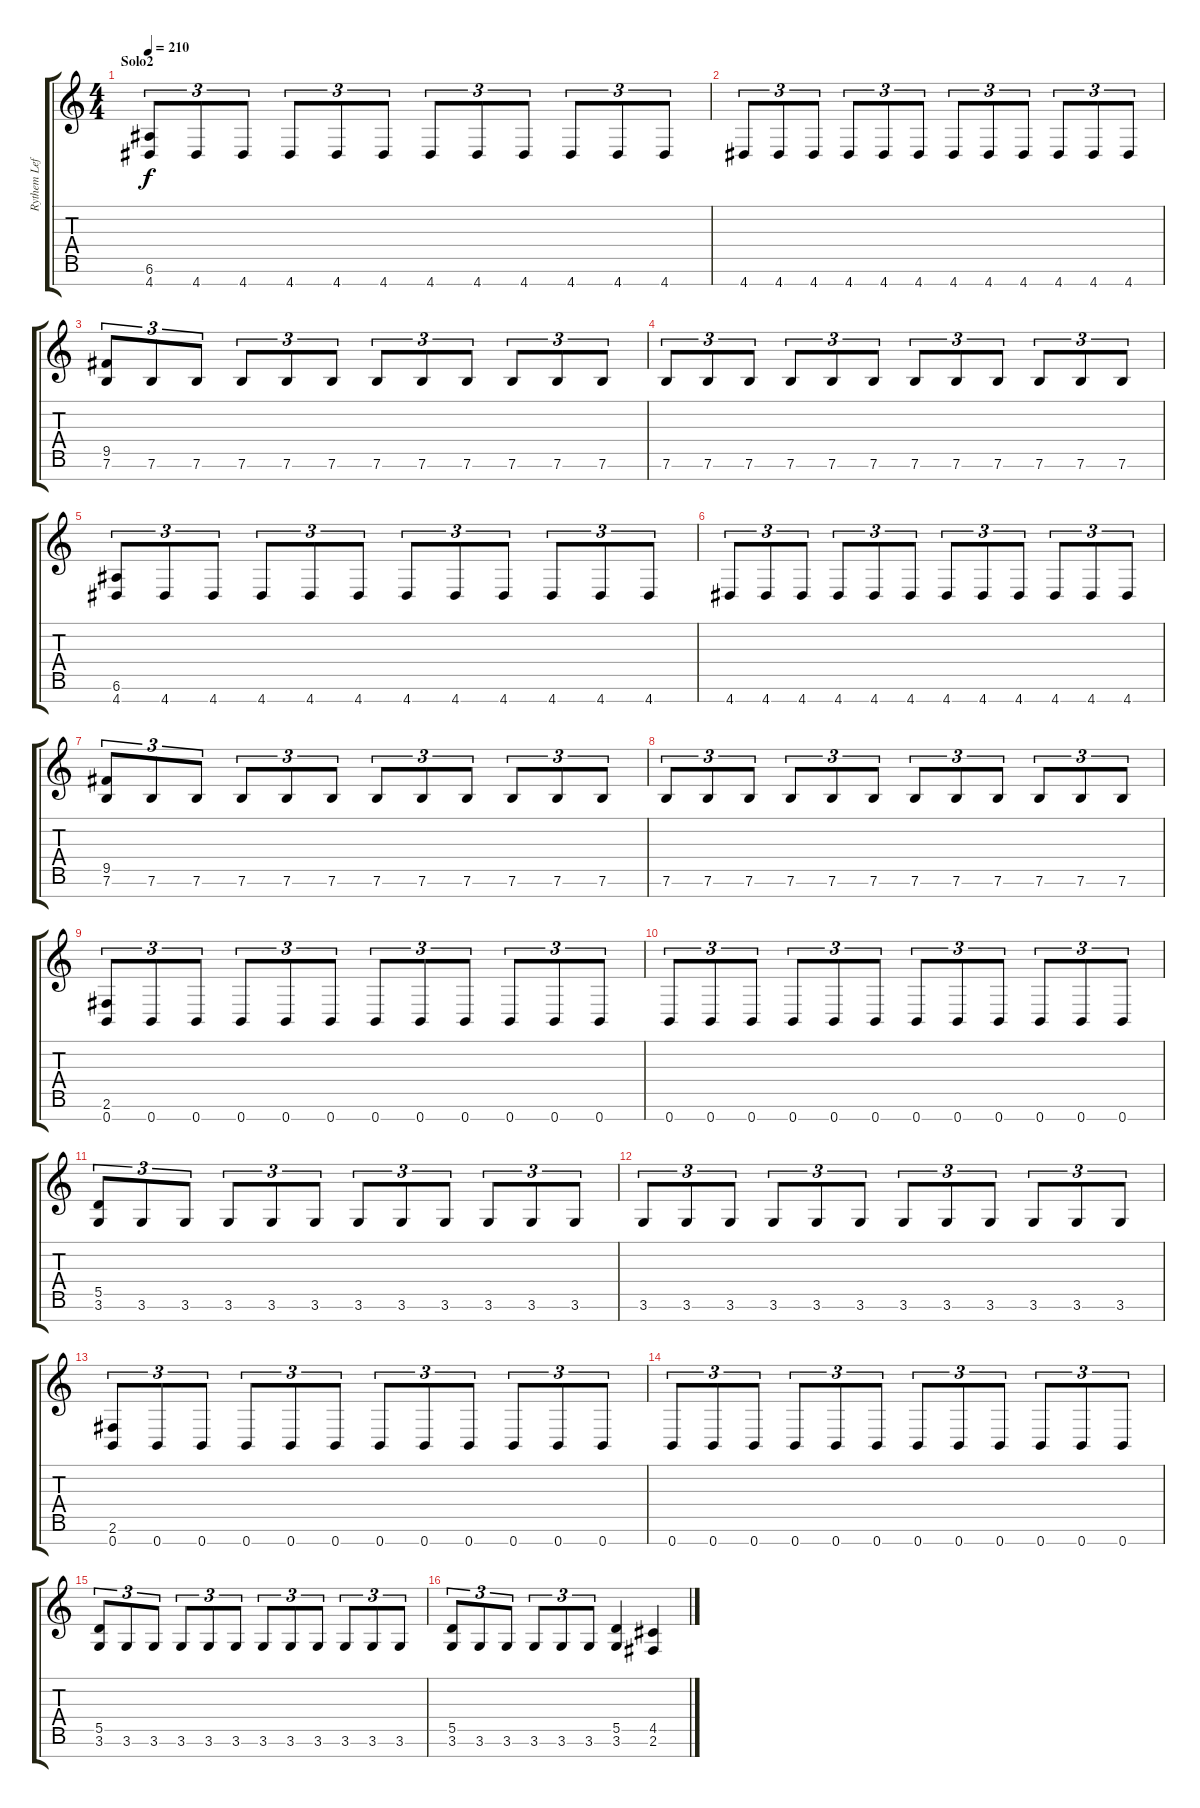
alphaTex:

\track ("Rythem Left" "Rythem Lef") {instrument distortionguitar}
\staff {score tabs}
\tuning (E4 B3 G3 D3 A2 E2 B1) {hide}
\ts (4 4)
\section ("" "Solo2")
\tempo 210
\clef g2
\ks c
(6.6 4.7).8{tu (3 2) dy f} 4.7.8{tu (3 2)} 4.7.8{tu (3 2)} 4.7.8{tu (3 2)} 4.7.8{tu (3 2)} 4.7.8{tu (3 2)} 4.7.8{tu (3 2)} 4.7.8{tu (3 2)} 4.7.8{tu (3 2)} 4.7.8{tu (3 2)} 4.7.8{tu (3 2)} 4.7.8{tu (3 2)} |
4.7.8{tu (3 2)} 4.7.8{tu (3 2)} 4.7.8{tu (3 2)} 4.7.8{tu (3 2)} 4.7.8{tu (3 2)} 4.7.8{tu (3 2)} 4.7.8{tu (3 2)} 4.7.8{tu (3 2)} 4.7.8{tu (3 2)} 4.7.8{tu (3 2)} 4.7.8{tu (3 2)} 4.7.8{tu (3 2)} |
(9.5 7.6).8{tu (3 2)} 7.6.8{tu (3 2)} 7.6.8{tu (3 2)} 7.6.8{tu (3 2)} 7.6.8{tu (3 2)} 7.6.8{tu (3 2)} 7.6.8{tu (3 2)} 7.6.8{tu (3 2)} 7.6.8{tu (3 2)} 7.6.8{tu (3 2)} 7.6.8{tu (3 2)} 7.6.8{tu (3 2)} |
7.6.8{tu (3 2)} 7.6.8{tu (3 2)} 7.6.8{tu (3 2)} 7.6.8{tu (3 2)} 7.6.8{tu (3 2)} 7.6.8{tu (3 2)} 7.6.8{tu (3 2)} 7.6.8{tu (3 2)} 7.6.8{tu (3 2)} 7.6.8{tu (3 2)} 7.6.8{tu (3 2)} 7.6.8{tu (3 2)} |
(6.6 4.7).8{tu (3 2)} 4.7.8{tu (3 2)} 4.7.8{tu (3 2)} 4.7.8{tu (3 2)} 4.7.8{tu (3 2)} 4.7.8{tu (3 2)} 4.7.8{tu (3 2)} 4.7.8{tu (3 2)} 4.7.8{tu (3 2)} 4.7.8{tu (3 2)} 4.7.8{tu (3 2)} 4.7.8{tu (3 2)} |
4.7.8{tu (3 2)} 4.7.8{tu (3 2)} 4.7.8{tu (3 2)} 4.7.8{tu (3 2)} 4.7.8{tu (3 2)} 4.7.8{tu (3 2)} 4.7.8{tu (3 2)} 4.7.8{tu (3 2)} 4.7.8{tu (3 2)} 4.7.8{tu (3 2)} 4.7.8{tu (3 2)} 4.7.8{tu (3 2)} |
(9.5 7.6).8{tu (3 2)} 7.6.8{tu (3 2)} 7.6.8{tu (3 2)} 7.6.8{tu (3 2)} 7.6.8{tu (3 2)} 7.6.8{tu (3 2)} 7.6.8{tu (3 2)} 7.6.8{tu (3 2)} 7.6.8{tu (3 2)} 7.6.8{tu (3 2)} 7.6.8{tu (3 2)} 7.6.8{tu (3 2)} |
7.6.8{tu (3 2)} 7.6.8{tu (3 2)} 7.6.8{tu (3 2)} 7.6.8{tu (3 2)} 7.6.8{tu (3 2)} 7.6.8{tu (3 2)} 7.6.8{tu (3 2)} 7.6.8{tu (3 2)} 7.6.8{tu (3 2)} 7.6.8{tu (3 2)} 7.6.8{tu (3 2)} 7.6.8{tu (3 2)} |
(2.6 0.7).8{tu (3 2)} 0.7.8{tu (3 2)} 0.7.8{tu (3 2)} 0.7.8{tu (3 2)} 0.7.8{tu (3 2)} 0.7.8{tu (3 2)} 0.7.8{tu (3 2)} 0.7.8{tu (3 2)} 0.7.8{tu (3 2)} 0.7.8{tu (3 2)} 0.7.8{tu (3 2)} 0.7.8{tu (3 2)} |
0.7.8{tu (3 2)} 0.7.8{tu (3 2)} 0.7.8{tu (3 2)} 0.7.8{tu (3 2)} 0.7.8{tu (3 2)} 0.7.8{tu (3 2)} 0.7.8{tu (3 2)} 0.7.8{tu (3 2)} 0.7.8{tu (3 2)} 0.7.8{tu (3 2)} 0.7.8{tu (3 2)} 0.7.8{tu (3 2)} |
(5.5 3.6).8{tu (3 2)} 3.6.8{tu (3 2)} 3.6.8{tu (3 2)} 3.6.8{tu (3 2)} 3.6.8{tu (3 2)} 3.6.8{tu (3 2)} 3.6.8{tu (3 2)} 3.6.8{tu (3 2)} 3.6.8{tu (3 2)} 3.6.8{tu (3 2)} 3.6.8{tu (3 2)} 3.6.8{tu (3 2)} |
3.6.8{tu (3 2)} 3.6.8{tu (3 2)} 3.6.8{tu (3 2)} 3.6.8{tu (3 2)} 3.6.8{tu (3 2)} 3.6.8{tu (3 2)} 3.6.8{tu (3 2)} 3.6.8{tu (3 2)} 3.6.8{tu (3 2)} 3.6.8{tu (3 2)} 3.6.8{tu (3 2)} 3.6.8{tu (3 2)} |
(2.6 0.7).8{tu (3 2)} 0.7.8{tu (3 2)} 0.7.8{tu (3 2)} 0.7.8{tu (3 2)} 0.7.8{tu (3 2)} 0.7.8{tu (3 2)} 0.7.8{tu (3 2)} 0.7.8{tu (3 2)} 0.7.8{tu (3 2)} 0.7.8{tu (3 2)} 0.7.8{tu (3 2)} 0.7.8{tu (3 2)} |
0.7.8{tu (3 2)} 0.7.8{tu (3 2)} 0.7.8{tu (3 2)} 0.7.8{tu (3 2)} 0.7.8{tu (3 2)} 0.7.8{tu (3 2)} 0.7.8{tu (3 2)} 0.7.8{tu (3 2)} 0.7.8{tu (3 2)} 0.7.8{tu (3 2)} 0.7.8{tu (3 2)} 0.7.8{tu (3 2)} |
(5.5 3.6).8{tu (3 2)} 3.6.8{tu (3 2)} 3.6.8{tu (3 2)} 3.6.8{tu (3 2)} 3.6.8{tu (3 2)} 3.6.8{tu (3 2)} 3.6.8{tu (3 2)} 3.6.8{tu (3 2)} 3.6.8{tu (3 2)} 3.6.8{tu (3 2)} 3.6.8{tu (3 2)} 3.6.8{tu (3 2)} |
(5.5 3.6).8{tu (3 2)} 3.6.8{tu (3 2)} 3.6.8{tu (3 2)} 3.6.8{tu (3 2)} 3.6.8{tu (3 2)} 3.6.8{tu (3 2)} (5.5 3.6).4 (4.5 2.6).4
